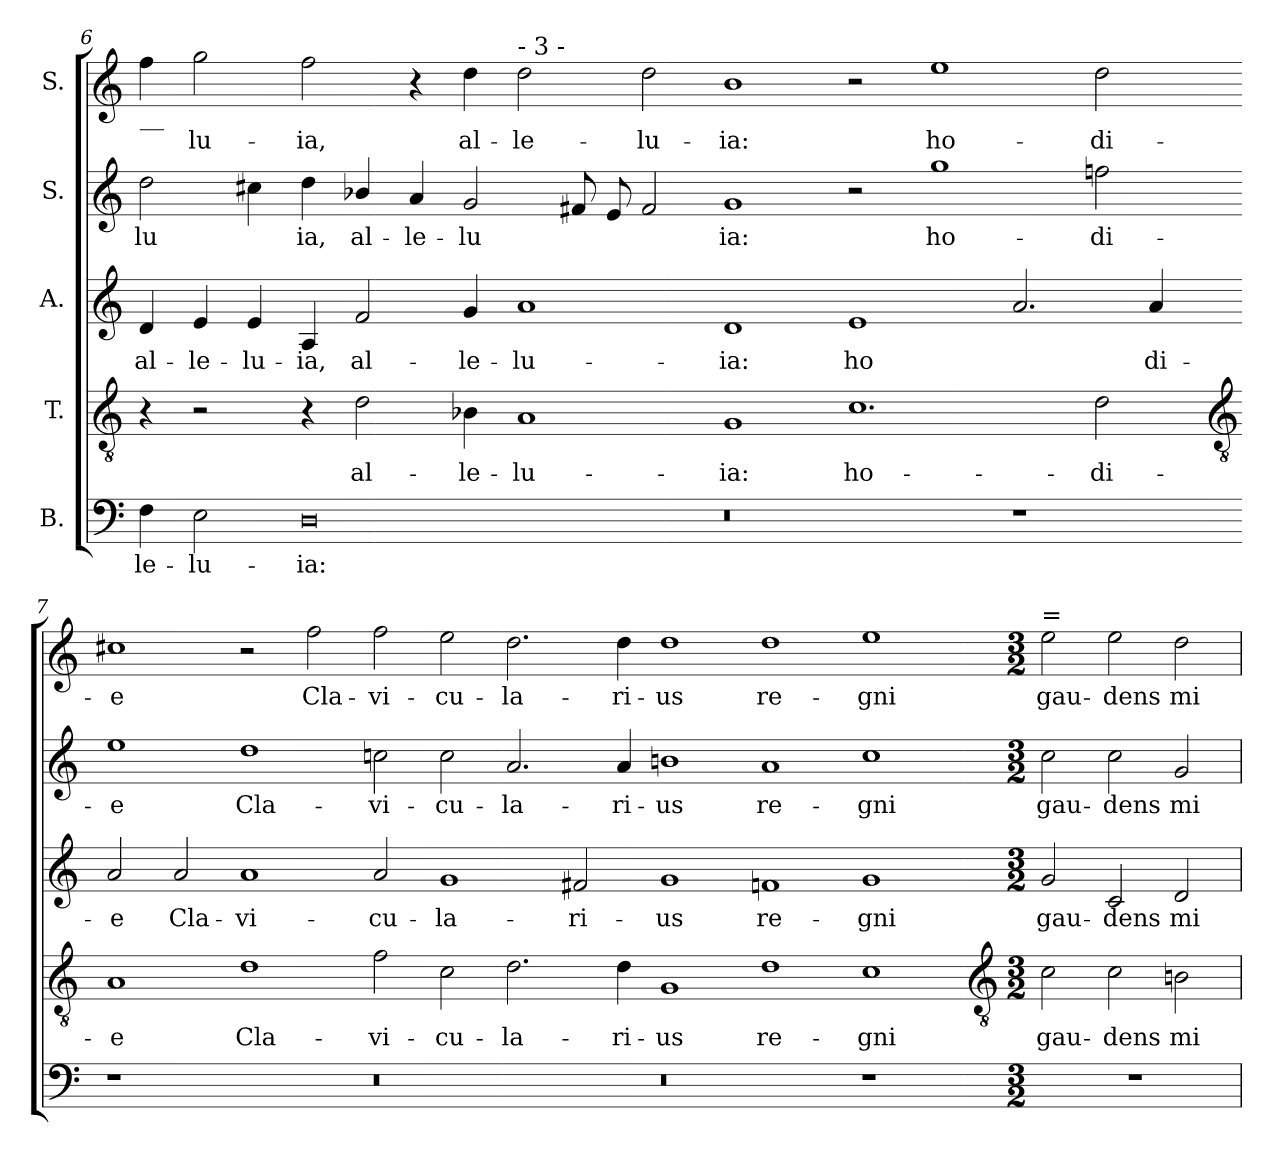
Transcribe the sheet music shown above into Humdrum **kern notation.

**kern	**text	**kern	**text	**kern	**text	**kern	**text	**kern	**text
*part5	*part5	*part4	*part4	*part3	*part3	*part2	*part2	*part1	*part1
*staff5	*staff5	*staff4	*staff4	*staff3	*staff3	*staff2	*staff2	*staff1	*staff1
*I"B.	*	*I"T.	*	*I"A.	*	*I"S.	*	*I"S.	*
!!LO:LB:g=z
*clefF4	*	*clefGv2	*	*clefG2	*	*clefG2	*	*clefG2	*
*k[]	*	*k[]	*	*k[]	*	*k[]	*	*k[]	*
*C:	*	*C:	*	*C:	*	*C:	*	*C:	*
=6	=6	=6	=6	=6	=6	=6	=6	=6	=6
!	!	!	!	!	!	!	!	!LO:TX:b:t=__	!
!	!LO:LY:b	!	!	!	!LO:LY:b	!	!LO:LY:b	!	!
4F	-le-	4r	.	4d	al-	2dd	-lu	4ff	.
!	!LO:LY:b	!	!	!	!LO:LY:b	!	!	!	!LO:LY:b
2E	-lu-	2r	.	4e	-le-	.	.	2gg	lu-
!	!	!	!	!	!LO:LY:b	!	!	!	!
.	.	.	.	4e	-lu-	4cc#X	.	.	.
!	!LO:LY:b	!	!	!	!LO:LY:b	!	!LO:LY:b	!	!LO:LY:b
0D	-ia:	4r	.	4A	-ia,	4dd	ia,	2ff	-ia,
!	!	!	!LO:LY:b	!	!LO:LY:b	!	!LO:LY:b	!	!
.	.	2d	al-	2f	al-	4b-X/	al-	.	.
!	!	!	!	!	!	!	!LO:LY:b	!	!
.	.	.	.	.	.	4a	-le-	4r	.
!	!	!	!LO:LY:b	!	!LO:LY:b	!	!LO:LY:b	!	!LO:LY:b
.	.	4B-X	-le-	4g	-le-	2g	-lu	4dd	al-
!	!	!	!	!	!	!	!	!LO:TX:a:t=- 3 -	!
!	!	!	!LO:LY:b	!	!LO:LY:b	!	!	!	!LO:LY:b
.	.	1A	-lu-	1a	-lu-	.	.	2dd	-le-
.	.	.	.	.	.	8f#X	.	.	.
.	.	.	.	.	.	8e	.	.	.
!	!	!	!	!	!	!	!	!	!LO:LY:b
.	.	.	.	.	.	2f#	.	2dd	-lu-
!	!	!	!LO:LY:b	!	!LO:LY:b	!	!LO:LY:b	!	!LO:LY:b
0r	.	1G	-ia:	1d	-ia:	1g	ia:	1b	-ia:
!	!	!	!LO:LY:b	!	!LO:LY:b	!	!	!	!
.	.	1.c	ho-	1e	ho	2r	.	2r	.
!	!	!	!	!	!	!	!LO:LY:b	!	!LO:LY:b
.	.	.	.	.	.	1gg	ho-	1ee	ho-
1r	.	.	.	2.a	.	.	.	.	.
!	!	!	!LO:LY:b	!	!	!	!LO:LY:b	!	!LO:LY:b
.	.	2d	-di-	.	.	2ffn	-di-	2dd	-di-
!	!	!	!	!	!LO:LY:b	!	!	!	!
.	.	.	.	4a	di-	.	.	.	.
!!LO:LB:g=z
=7-	=7-	=7-	=7-	=7-	=7-	=7-	=7-	=7-	=7-
*	*	*clefGv2	*	*	*	*	*	*	*
!	!	!	!LO:LY:b	!	!LO:LY:b	!	!LO:LY:b	!	!LO:LY:b
1r	.	1A	-e	2a	-e	1ee	-e	1cc#X	-e
!	!	!	!	!	!LO:LY:b	!	!	!	!
.	.	.	.	2a	Cla-	.	.	.	.
!	!	!	!LO:LY:b	!	!LO:LY:b	!	!LO:LY:b	!	!
1ryy	.	1d	Cla-	1a	-vi-	1dd	Cla-	2r	.
!	!	!	!	!	!	!	!	!	!LO:LY:b
.	.	.	.	.	.	.	.	2ff	Cla-
!	!	!	!LO:LY:b	!	!LO:LY:b	!	!LO:LY:b	!	!LO:LY:b
0r	.	2f	-vi-	2a	-cu-	2cc	-vi-	2ff	-vi-
!	!	!	!LO:LY:b	!	!LO:LY:b	!	!LO:LY:b	!	!LO:LY:b
.	.	2c	-cu-	1g	-la-	2cc	-cu-	2ee	-cu-
!	!	!	!LO:LY:b	!	!	!	!LO:LY:b	!	!LO:LY:b
.	.	2.d	-la-	.	.	2.a	-la-	2.dd	-la-
!	!	!	!	!	!LO:LY:b	!	!	!	!
.	.	.	.	2f#X	-ri-	.	.	.	.
!	!	!	!LO:LY:b	!	!	!	!LO:LY:b	!	!LO:LY:b
.	.	4d	-ri-	.	.	4a	-ri-	4dd	-ri-
!	!	!	!LO:LY:b	!	!LO:LY:b	!	!LO:LY:b	!	!LO:LY:b
0r	.	1G	-us	1g	-us	1b	-us	1dd	-us
!	!	!	!LO:LY:b	!	!LO:LY:b	!	!LO:LY:b	!	!LO:LY:b
.	.	1d	re-	1fn	re-	1a	re-	1dd	re-
!	!	!	!LO:LY:b	!	!LO:LY:b	!	!LO:LY:b	!	!LO:LY:b
1r	.	1c	-gni	1g	-gni	1cc	-gni	1ee	-gni
!!LO:LB:g=z
=8-	=8-	=8-	=8-	=8-	=8-	=8-	=8-	=8-	=8-
*	*	*clefGv2	*	*	*	*	*	*	*
*M3/2	*	*M3/2	*	*M3/2	*	*M3/2	*	*M3/2	*
!	!	!	!	!	!	!	!	!LO:TX:a:t==	!
!LO:N:vis=1	!	!	!LO:LY:b	!	!LO:LY:b	!	!LO:LY:b	!	!LO:LY:b
1.r	.	2c	gau-	2g	gau-	2cc	gau-	2ee	gau-
!	!	!	!LO:LY:b	!	!LO:LY:b	!	!LO:LY:b	!	!LO:LY:b
.	.	2c	-dens	2c	-dens	2cc	-dens	2ee	-dens
!	!	!	!LO:LY:b	!	!LO:LY:b	!	!LO:LY:b	!	!LO:LY:b
.	.	2B	mi-	2d	mi-	2g	mi-	2dd	mi-
=	=	=	=	=	=	=	=	=	=
*-	*-	*-	*-	*-	*-	*-	*-	*-	*-
